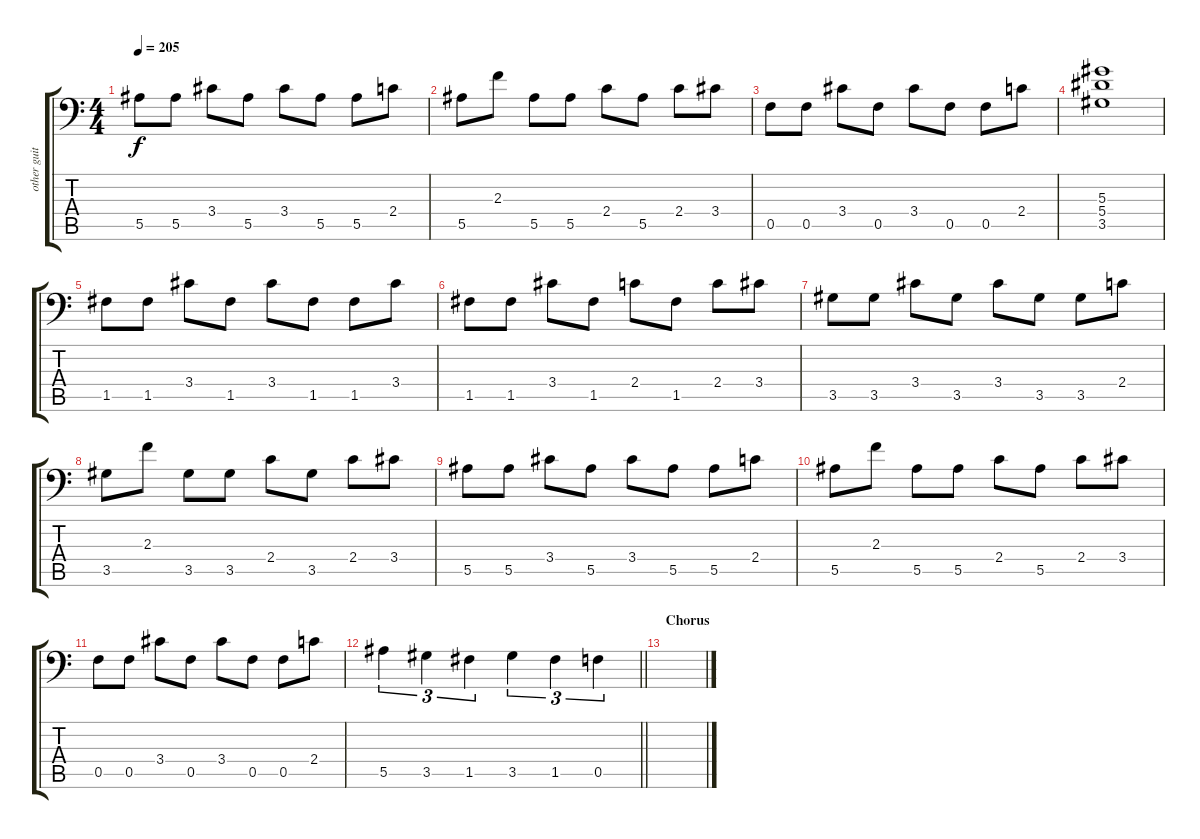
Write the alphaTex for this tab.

\track ("other guit " "other guit") {instrument distortionguitar}
\staff {score tabs}
\tuning (C4 G3 Eb3 Bb2 F2 Bb1) {hide}
\ts (4 4)
\tempo 205
\clef f4
\ks c
5.5.8{dy f} 5.5.8 3.4.8 5.5.8 3.4.8 5.5.8 5.5.8 2.4.8 |
5.5.8 2.3.8 5.5.8 5.5.8 2.4.8 5.5.8 2.4.8 3.4.8 |
0.5.8 0.5.8 3.4.8 0.5.8 3.4.8 0.5.8 0.5.8 2.4.8 |
(5.3 5.4 3.5).1 |
1.5.8 1.5.8 3.4.8 1.5.8 3.4.8 1.5.8 1.5.8 3.4.8 |
1.5.8 1.5.8 3.4.8 1.5.8 2.4.8 1.5.8 2.4.8 3.4.8 |
3.5.8 3.5.8 3.4.8 3.5.8 3.4.8 3.5.8 3.5.8 2.4.8 |
3.5.8 2.3.8 3.5.8 3.5.8 2.4.8 3.5.8 2.4.8 3.4.8 |
5.5.8 5.5.8 3.4.8 5.5.8 3.4.8 5.5.8 5.5.8 2.4.8 |
5.5.8 2.3.8 5.5.8 5.5.8 2.4.8 5.5.8 2.4.8 3.4.8 |
0.5.8 0.5.8 3.4.8 0.5.8 3.4.8 0.5.8 0.5.8 2.4.8 |
\barLineRight lightlight
5.5.4{tu (3 2)} 3.5.4{tu (3 2)} 1.5.4{tu (3 2)} 3.5.4{tu (3 2)} 1.5.4{tu (3 2)} 0.5.4{tu (3 2)} |
\section ("" "Chorus")
